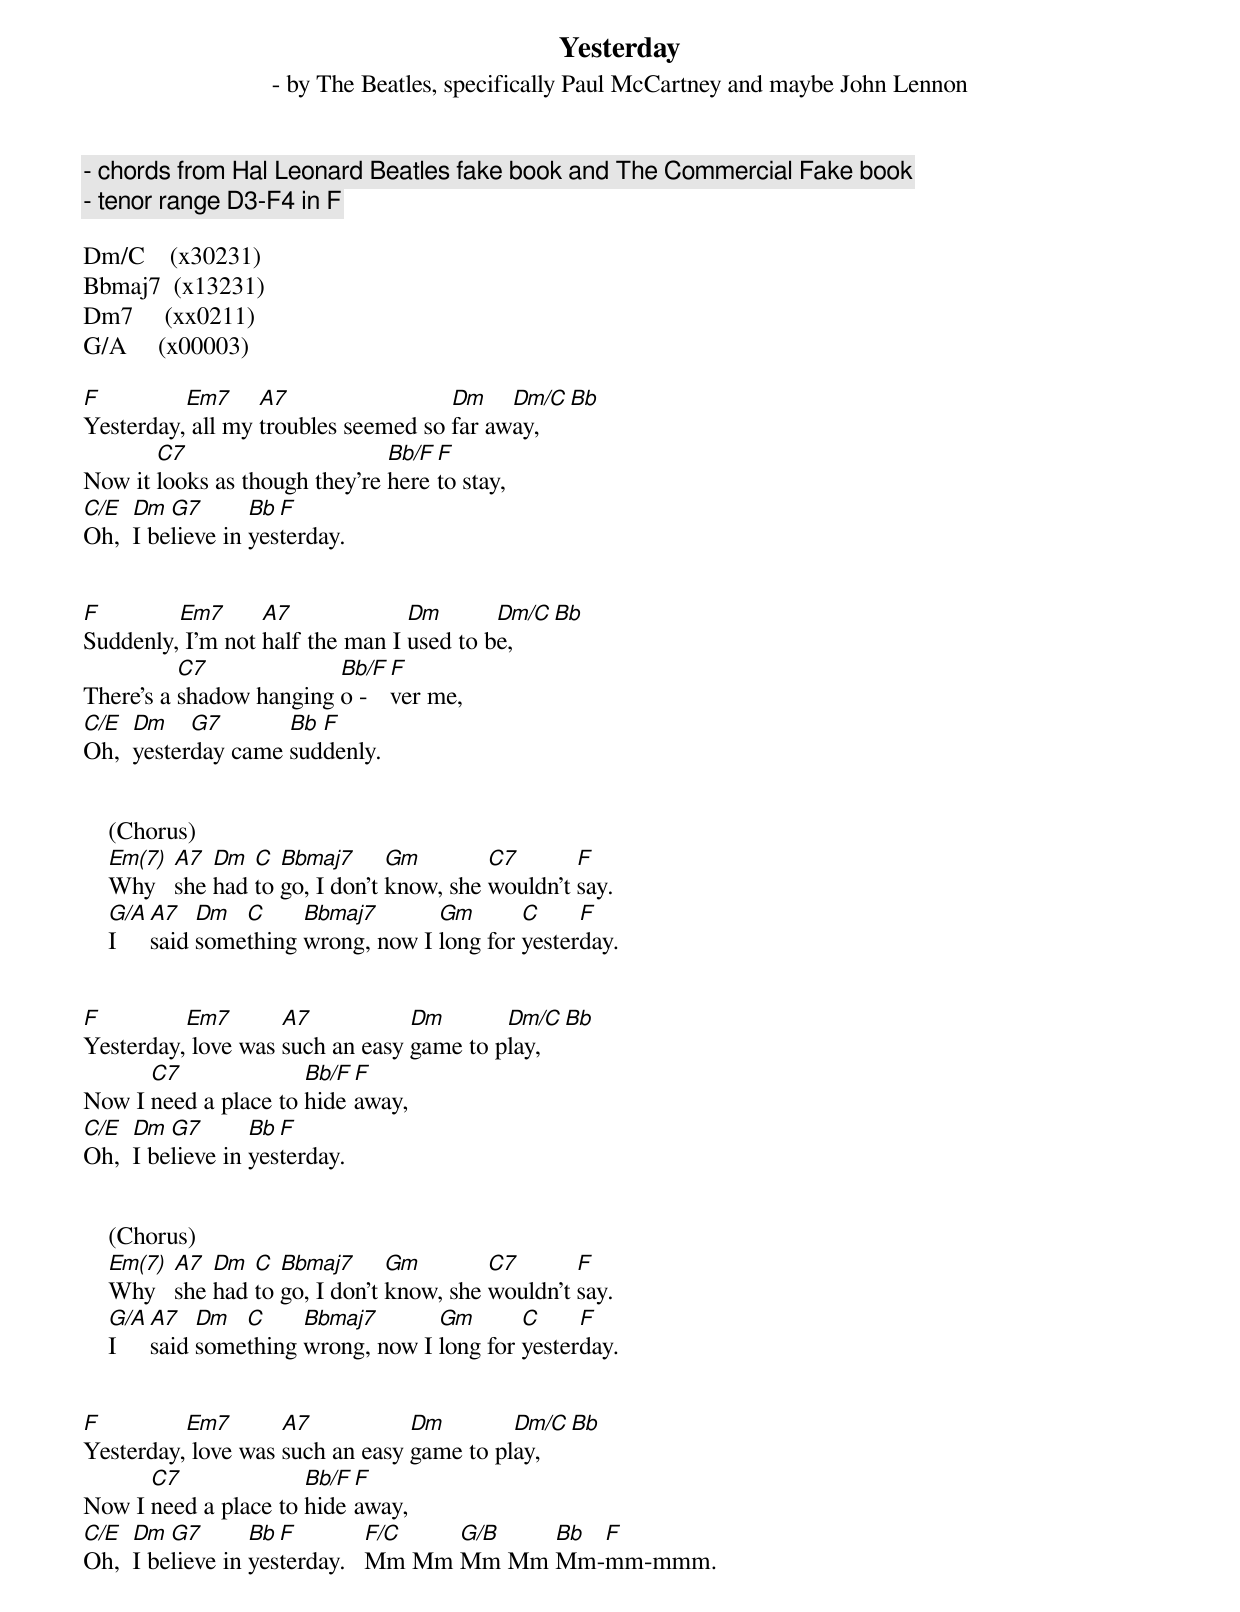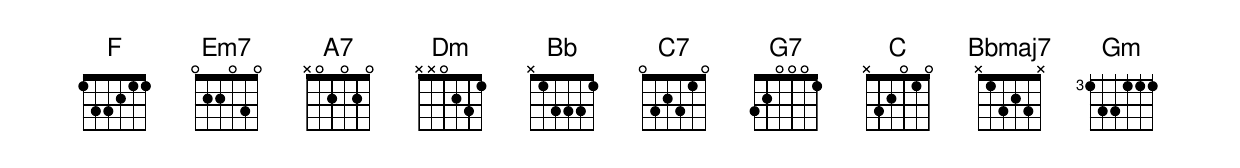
Yesterday
 - by The Beatles, specifically Paul McCartney and maybe John Lennon
 - chords from Hal Leonard Beatles fake book and The Commercial Fake book
 - tenor range D3-F4 in F

Dm/C    (x30231)
Bbmaj7  (x13231)
Dm7     (xx0211)
G/A     (x00003)

F         Em7     A7                 Dm    Dm/C  Bb
Yesterday, all my troubles seemed so far away,
       C7                      Bb/F F
Now it looks as though they're here to stay,
C/E  Dm  G7       Bb F
Oh,  I believe in yesterday.


F        Em7      A7             Dm       Dm/C  Bb
Suddenly, I'm not half the man I used to be,
          C7             Bb/F F
There's a shadow hanging o -  ver me,
C/E  Dm    G7       Bb F
Oh,  yesterday came suddenly.


    (Chorus)
    Em(7) A7  Dm  C  Bb(maj7)    Gm        C7       F
    Why   she had to go, I don't know, she wouldn't say.
    G/A  A7   Dm  C     Bb(maj7)     Gm       C     F
    I    said something wrong, now I long for yesterday.


F         Em7       A7           Dm       Dm/C  Bb
Yesterday, love was such an easy game to play,
      C7              Bb/F F
Now I need a place to hide away,
C/E  Dm  G7       Bb F
Oh,  I believe in yesterday.


    (Chorus)
    Em(7) A7  Dm  C  Bb(maj7)    Gm        C7       F
    Why   she had to go, I don't know, she wouldn't say.
    G/A  A7   Dm  C     Bb(maj7)     Gm       C     F
    I    said something wrong, now I long for yesterday.


F         Em7       A7           Dm        Dm/C  Bb
Yesterday, love was such an easy game to play,
      C7              Bb/F F
Now I need a place to hide away,
C/E  Dm  G7       Bb F         F/C   G/B   Bb F
Oh,  I believe in yesterday.   Mm Mm Mm Mm Mm-mm-mmm.
